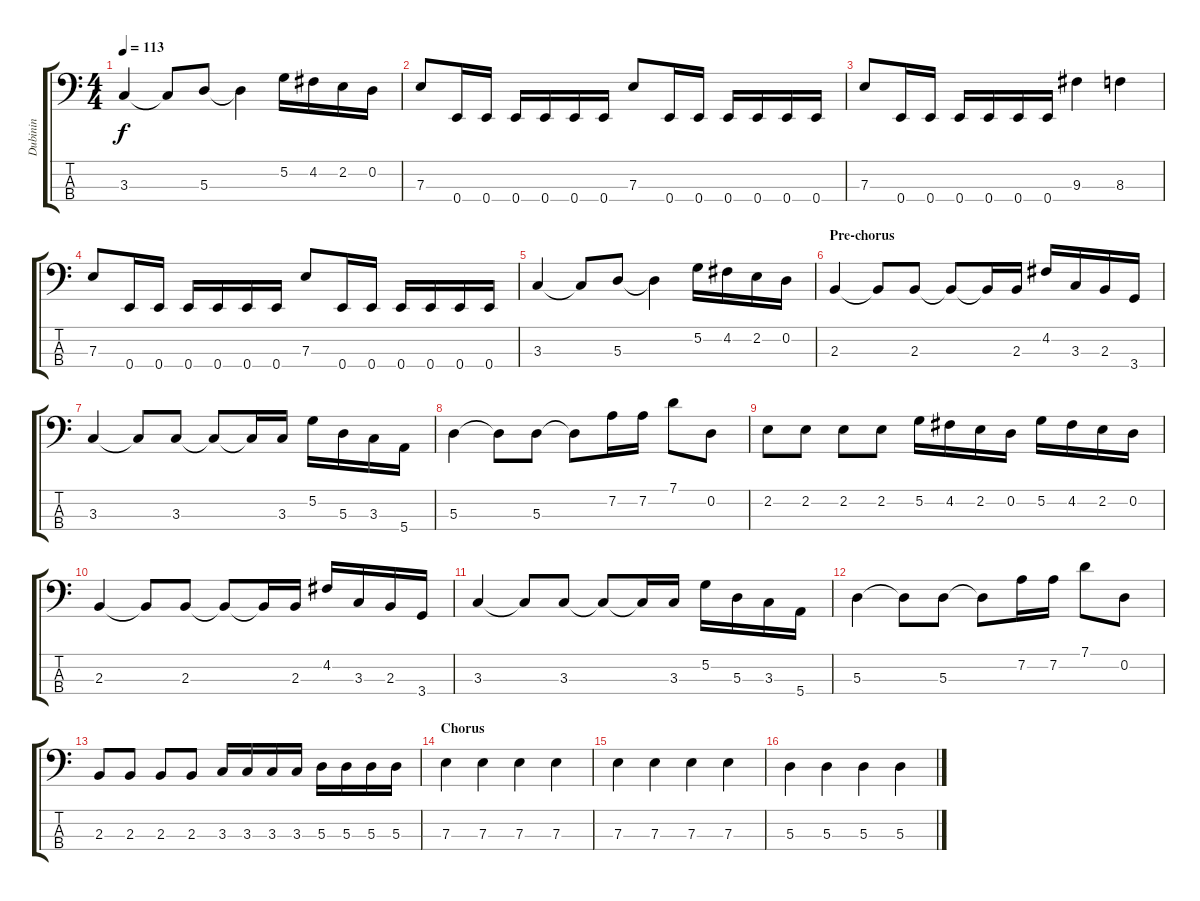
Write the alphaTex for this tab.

\track ("Dubinin" "Dubinin") {instrument electricbassfinger}
\staff {score tabs}
\tuning (G2 D2 A1 E1) {hide}
\ts (4 4)
\tempo 113
\clef f4
\ks c
3.3.4{dy f} 3.3{t}.8 5.3.8 5.3{t}.4 5.2.16 4.2.16 2.2.16 0.2.16 |
7.3.8 0.4.16 0.4.16 0.4.16 0.4.16 0.4.16 0.4.16 7.3.8 0.4.16 0.4.16 0.4.16 0.4.16 0.4.16 0.4.16 |
7.3.8 0.4.16 0.4.16 0.4.16 0.4.16 0.4.16 0.4.16 9.3.4 8.3.4 |
7.3.8 0.4.16 0.4.16 0.4.16 0.4.16 0.4.16 0.4.16 7.3.8 0.4.16 0.4.16 0.4.16 0.4.16 0.4.16 0.4.16 |
3.3.4 3.3{t}.8 5.3.8 5.3{t}.4 5.2.16 4.2.16 2.2.16 0.2.16 |
\section ("" "Pre-chorus")
2.3.4 2.3{t}.8 2.3.8 2.3{t}.8 2.3{t}.16 2.3.16 4.2.16 3.3.16 2.3.16 3.4.16 |
3.3.4 3.3{t}.8 3.3.8 3.3{t}.8 3.3{t}.16 3.3.16 5.2.16 5.3.16 3.3.16 5.4.16 |
5.3.4 5.3{t}.8 5.3.8 5.3{t}.8 7.2.16 7.2.16 7.1.8 0.2.8 |
2.2.8 2.2.8 2.2.8 2.2.8 5.2.16 4.2.16 2.2.16 0.2.16 5.2.16 4.2.16 2.2.16 0.2.16 |
2.3.4 2.3{t}.8 2.3.8 2.3{t}.8 2.3{t}.16 2.3.16 4.2.16 3.3.16 2.3.16 3.4.16 |
3.3.4 3.3{t}.8 3.3.8 3.3{t}.8 3.3{t}.16 3.3.16 5.2.16 5.3.16 3.3.16 5.4.16 |
5.3.4 5.3{t}.8 5.3.8 5.3{t}.8 7.2.16 7.2.16 7.1.8 0.2.8 |
2.3.8 2.3.8 2.3.8 2.3.8 3.3.16 3.3.16 3.3.16 3.3.16 5.3.16 5.3.16 5.3.16 5.3.16 |
\section ("" "Chorus")
7.3.4 7.3.4 7.3.4 7.3.4 |
7.3.4 7.3.4 7.3.4 7.3.4 |
5.3.4 5.3.4 5.3.4 5.3.4
